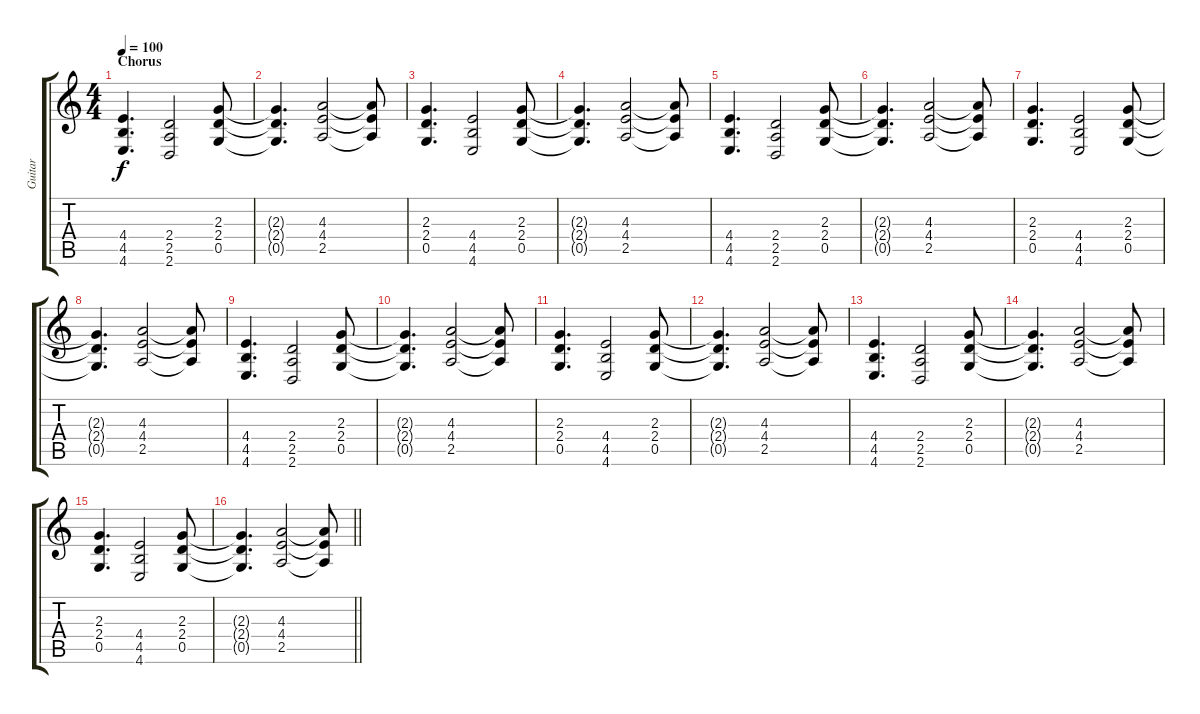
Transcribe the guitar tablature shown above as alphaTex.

\track ("Guitar" "Guitar") {instrument distortionguitar}
\staff {score tabs}
\tuning (D4 A3 F3 C3 G2 C2) {hide}
\ts (4 4)
\section ("" "Chorus")
\tempo 100
\clef g2
\ks c
(4.4 4.5 4.6).4{d dy f} (2.4 2.5 2.6).2 (2.3 2.4 0.5).8 |
(2.3{t} 2.4{t} 0.5{t}).4{d} (4.3 4.4 2.5).2 (4.3{t} 4.4{t} 2.5{t}).8 |
(2.3 2.4 0.5).4{d} (4.4 4.5 4.6).2 (2.3 2.4 0.5).8 |
(2.3{t} 2.4{t} 0.5{t}).4{d} (4.3 4.4 2.5).2 (4.3{t} 4.4{t} 2.5{t}).8 |
(4.4 4.5 4.6).4{d} (2.4 2.5 2.6).2 (2.3 2.4 0.5).8 |
(2.3{t} 2.4{t} 0.5{t}).4{d} (4.3 4.4 2.5).2 (4.3{t} 4.4{t} 2.5{t}).8 |
(2.3 2.4 0.5).4{d} (4.4 4.5 4.6).2 (2.3 2.4 0.5).8 |
(2.3{t} 2.4{t} 0.5{t}).4{d} (4.3 4.4 2.5).2 (4.3{t} 4.4{t} 2.5{t}).8 |
(4.4 4.5 4.6).4{d} (2.4 2.5 2.6).2 (2.3 2.4 0.5).8 |
(2.3{t} 2.4{t} 0.5{t}).4{d} (4.3 4.4 2.5).2 (4.3{t} 4.4{t} 2.5{t}).8 |
(2.3 2.4 0.5).4{d} (4.4 4.5 4.6).2 (2.3 2.4 0.5).8 |
(2.3{t} 2.4{t} 0.5{t}).4{d} (4.3 4.4 2.5).2 (4.3{t} 4.4{t} 2.5{t}).8 |
(4.4 4.5 4.6).4{d} (2.4 2.5 2.6).2 (2.3 2.4 0.5).8 |
(2.3{t} 2.4{t} 0.5{t}).4{d} (4.3 4.4 2.5).2 (4.3{t} 4.4{t} 2.5{t}).8 |
(2.3 2.4 0.5).4{d} (4.4 4.5 4.6).2 (2.3 2.4 0.5).8 |
\barLineRight lightlight
(2.3{t} 2.4{t} 0.5{t}).4{d} (4.3 4.4 2.5).2 (4.3{t} 4.4{t} 2.5{t}).8
